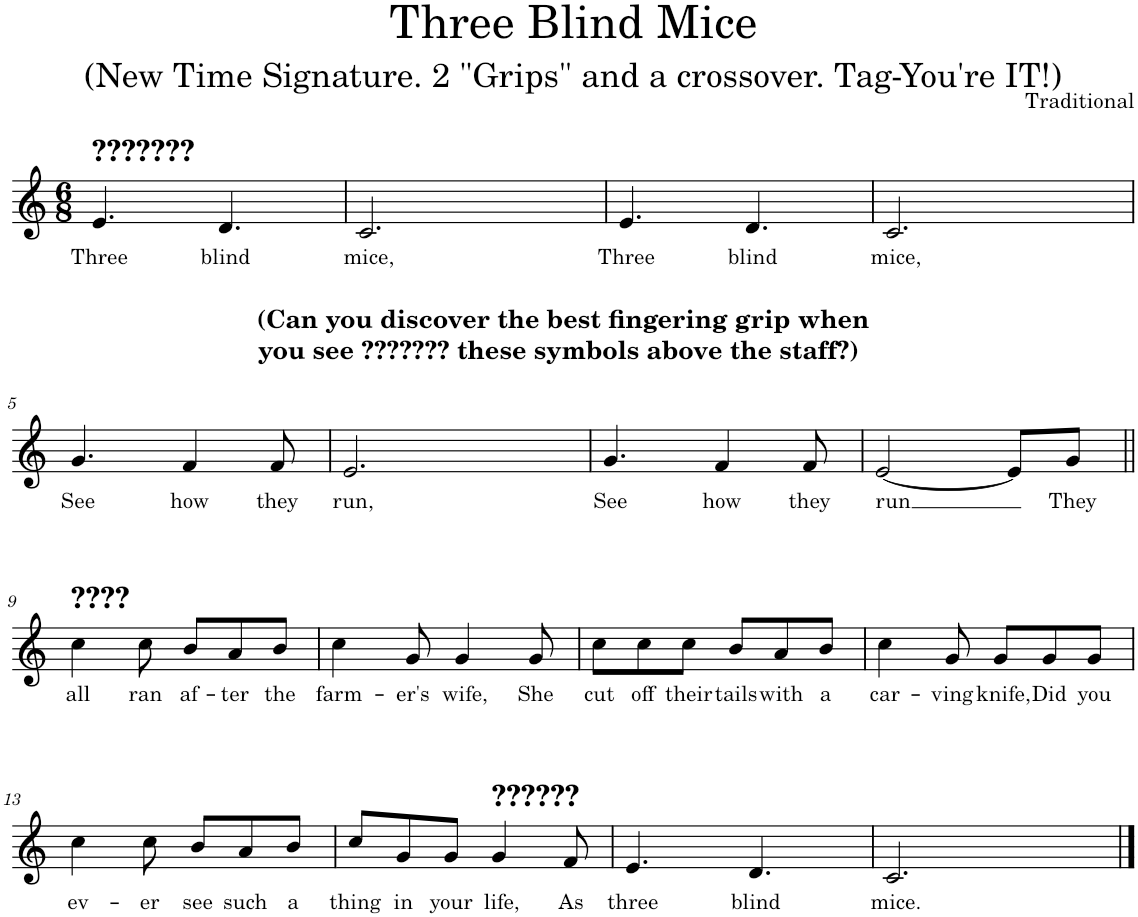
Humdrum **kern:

**kern	**text
*part1	*part1
*staff1	*staff1
*I"Piano	*
*I'Pno.	*
*clefG2	*
*k[]	*
*M6/8	*
=1	=1
!LO:TX:a:B:t=???????	!
!	!LO:LY:b
4.e/	Three
!	!LO:LY:b
4.d/	blind
=2	=2
!	!LO:LY:b
2.c/	mice,
=3	=3
!	!LO:LY:b
4.e/	Three
!	!LO:LY:b
4.d/	blind
=4	=4
!	!LO:LY:b
2.c/	mice,
!!LO:LB:g=z
=5	=5
!	!LO:LY:b
4.g/	See
!	!LO:LY:b
4f/	how
!	!LO:LY:b
8f/	they
=6	=6
!LO:TX:a:B:t=(Can you discover the best fingering grip when	!
!LO:TX:a:t=you see ??????? these symbols above the staff?)	!
!	!LO:LY:b
2.e/	run,
=7	=7
!	!LO:LY:b
4.g/	See
!	!LO:LY:b
4f/	how
!	!LO:LY:b
8f/	they
=8	=8
!	!LO:LY:b
[2e/	run
8e/L]	.
!	!LO:LY:b
8g/J	They
!!LO:LB:g=z
=9||	=9||
!LO:TX:a:B:t=????	!
!	!LO:LY:b
4cc\	all
!	!LO:LY:b
8cc\	ran
!	!LO:LY:b
8b/L	af-
!	!LO:LY:b
8a/	-ter
!	!LO:LY:b
8b/J	the
=10	=10
!	!LO:LY:b
4cc\	farm-
!	!LO:LY:b
8g/	-er's
!	!LO:LY:b
4g/	wife,
!	!LO:LY:b
8g/	She
=11	=11
!	!LO:LY:b
8cc\L	cut
!	!LO:LY:b
8cc\	off
!	!LO:LY:b
8cc\J	their
!	!LO:LY:b
8b/L	tails
!	!LO:LY:b
8a/	with
!	!LO:LY:b
8b/J	a
=12	=12
!	!LO:LY:b
4cc\	car-
!	!LO:LY:b
8g/	-ving
!	!LO:LY:b
8g/L	knife,
!	!LO:LY:b
8g/	Did
!	!LO:LY:b
8g/J	you
!!LO:LB:g=z
=13	=13
!	!LO:LY:b
4cc\	ev-
!	!LO:LY:b
8cc\	-er
!	!LO:LY:b
8b/L	see
!	!LO:LY:b
8a/	such
!	!LO:LY:b
8b/J	a
=14	=14
!	!LO:LY:b
8cc/L	thing
!	!LO:LY:b
8g/	in
!	!LO:LY:b
8g/J	your
!LO:TX:a:B:t=??????	!
!	!LO:LY:b
4g/	life,
!	!LO:LY:b
8f/	As
=15	=15
!	!LO:LY:b
4.e/	three
!	!LO:LY:b
4.d/	blind
=16	=16
!	!LO:LY:b
2.c/	mice.
==	==
*-	*-
